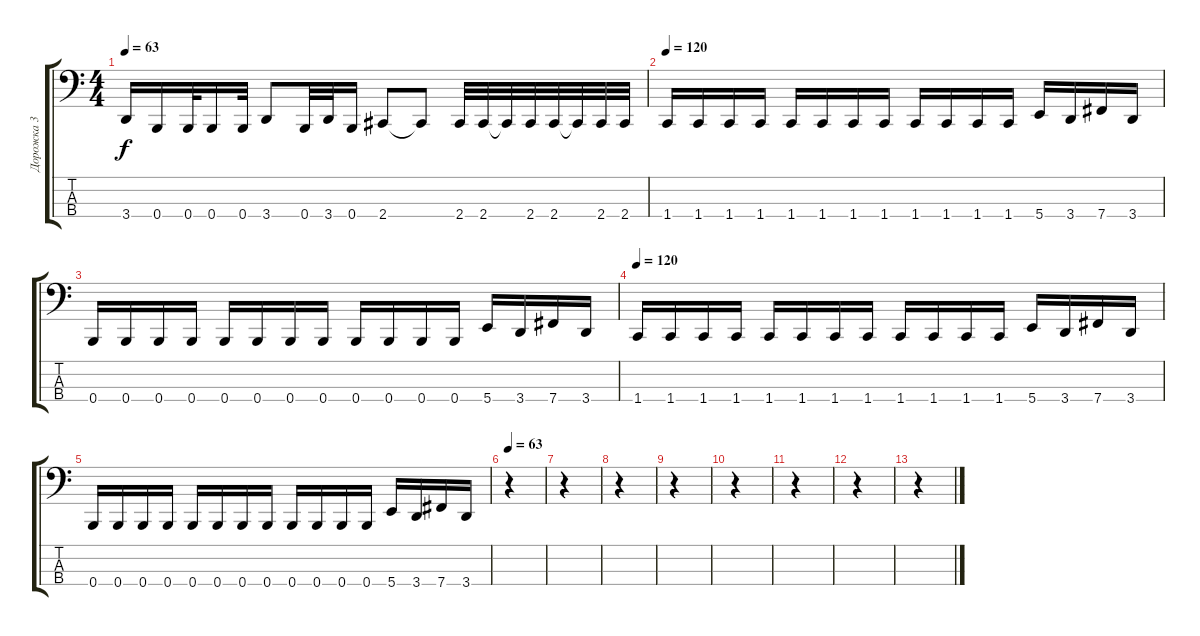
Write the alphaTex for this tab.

\track ("Дорожка 3" "Дорожка 3") {instrument electricbasspick}
\staff {score tabs}
\tuning (E2 B1 Gb1 B0) {hide}
\ts (4 4)
\tempo 63
\clef f4
\ks c
3.4.16{dy f} 0.4.16 0.4.32 0.4.16 0.4.32 3.4.8 0.4.32 3.4.32 0.4.16 2.4.8 2.4{t}.8 2.4.32 2.4.32 2.4{t}.32 2.4.32 2.4.32 2.4{t}.32 2.4.32 2.4.32 |
\tempo 120
1.4.16 1.4.16 1.4.16 1.4.16 1.4.16 1.4.16 1.4.16 1.4.16 1.4.16 1.4.16 1.4.16 1.4.16 5.4.16 3.4.16 7.4.16 3.4.16 |
0.4.16 0.4.16 0.4.16 0.4.16 0.4.16 0.4.16 0.4.16 0.4.16 0.4.16 0.4.16 0.4.16 0.4.16 5.4.16 3.4.16 7.4.16 3.4.16 |
\tempo 120
1.4.16 1.4.16 1.4.16 1.4.16 1.4.16 1.4.16 1.4.16 1.4.16 1.4.16 1.4.16 1.4.16 1.4.16 5.4.16 3.4.16 7.4.16 3.4.16 |
0.4.16 0.4.16 0.4.16 0.4.16 0.4.16 0.4.16 0.4.16 0.4.16 0.4.16 0.4.16 0.4.16 0.4.16 5.4.16 3.4.16 7.4.16 3.4.16 |
\tempo 63
r.4 |
r.4 |
r.4 |
r.4 |
r.4 |
r.4 |
r.4 |
r.4
